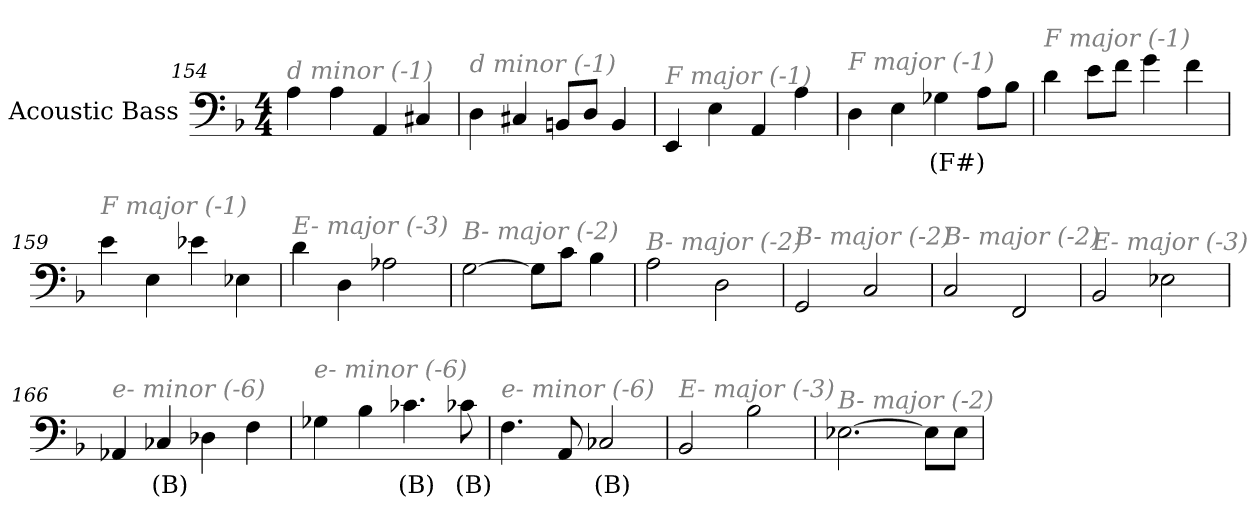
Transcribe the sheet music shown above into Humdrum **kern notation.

**kern	**text
*part1	*part1
*staff1	*staff1
*I"Acoustic Bass	*
*clefF4	*
*ITrd7c12	*
*k[b-]	*
*F:	*
*M4/4	*
=154	=154
!LO:TX:i:color=#808080:t=d minor (-1)	!
4AA	.
4AA	.
4AAA	.
4CC#X	.
=155	=155
!LO:TX:i:color=#808080:t=d minor (-1)	!
4DD	.
4CC#X	.
8BBBnL	.
8DDJ	.
4BBB	.
=156	=156
!LO:TX:i:color=#808080:t=F major (-1)	!
4EEE	.
4EE	.
4AAA	.
4AA	.
=157	=157
!LO:TX:i:color=#808080:t=F major (-1)	!
4DD	.
4EE	.
4GG-Xi	(F#)
8AAL	.
8BB-J	.
=158	=158
!LO:TX:i:color=#808080:t=F major (-1)	!
4D	.
8EL	.
8FJ	.
4G	.
4F	.
=159	=159
!LO:TX:i:color=#808080:t=F major (-1)	!
4E	.
4EE	.
4E-X	.
4EE-X	.
=160	=160
!LO:TX:i:color=#808080:t=E- major (-3)	!
4D	.
4DD	.
2AA-X	.
=161	=161
!LO:TX:i:color=#808080:t=B- major (-2)	!
[2GG	.
8GGL]	.
8CJ	.
4BB-	.
=162	=162
!LO:TX:i:color=#808080:t=B- major (-2)	!
2AA	.
2DD	.
=163	=163
!LO:TX:i:color=#808080:t=B- major (-2)	!
2GGG	.
2CC	.
=164	=164
!LO:TX:i:color=#808080:t=B- major (-2)	!
2CC	.
2FFF	.
=165	=165
!LO:TX:i:color=#808080:t=E- major (-3)	!
2BBB-	.
2EE-X	.
=166	=166
!LO:TX:i:color=#808080:t=e- minor (-6)	!
4AAA-X	.
4CC-Xi	(B)
4DD-X	.
4FF	.
=167	=167
!LO:TX:i:color=#808080:t=e- minor (-6)	!
4GG-X	.
4BB-	.
4.C-Xi	(B)
8C-Xi	(B)
=168	=168
!LO:TX:i:color=#808080:t=e- minor (-6)	!
4.FF	.
8AAA	.
2CC-Xi	(B)
=169	=169
!LO:TX:i:color=#808080:t=E- major (-3)	!
2BBB-	.
2BB-	.
=170	=170
!LO:TX:i:color=#808080:t=B- major (-2)	!
[2.EE-X	.
8EE-L]	.
8EE-J	.
=	=
*-	*-
